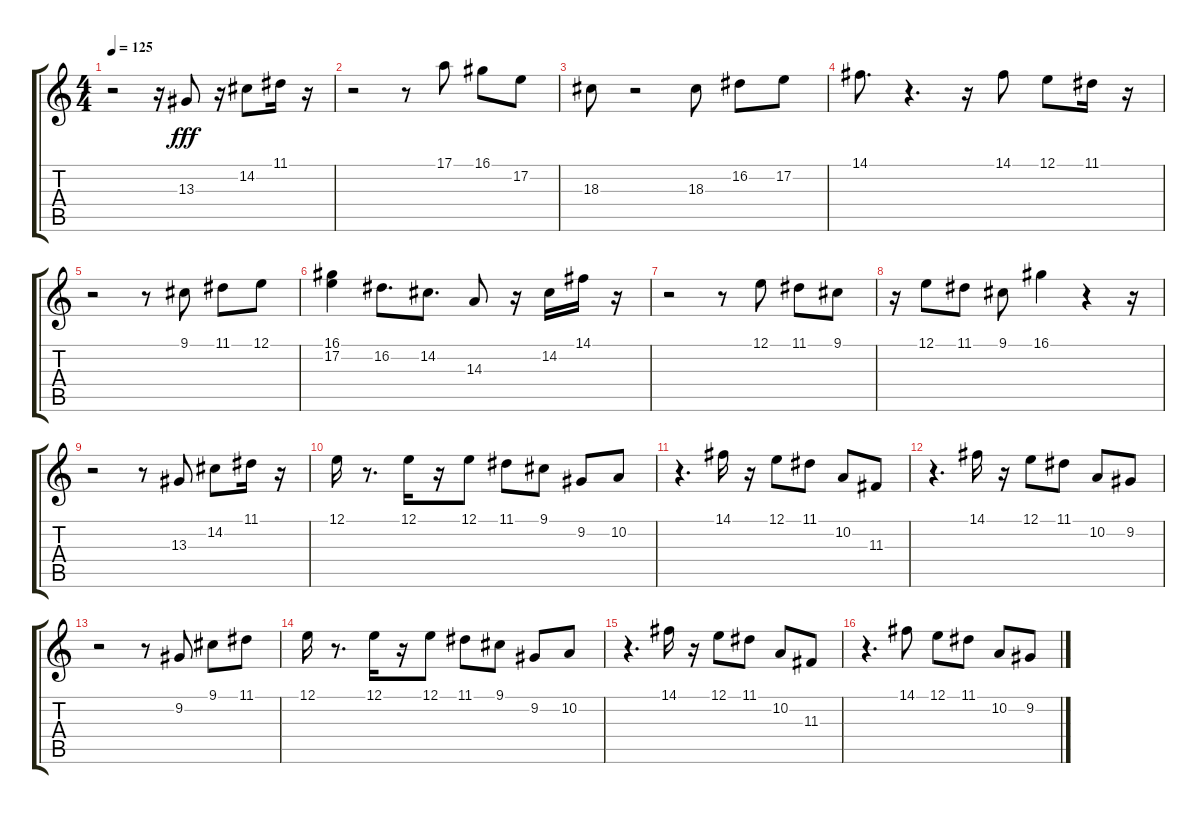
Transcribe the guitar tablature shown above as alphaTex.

\track "" {instrument tangoaccordion}
\staff {score tabs}
\tuning (E4 B3 G3 D3 A2 E2) {hide}
\ts (4 4)
\tempo 125
\clef g2
\ks c
r.2{dy fff} r.16 13.3.8 r.16 14.2.8 11.1.16 r.16 |
r.2 r.8 17.1.8 16.1.8 17.2.8 |
18.3.8 r.2 18.3.8 16.2.8 17.2.8 |
14.1.8{d} r.4{d} r.16 14.1.8 12.1.8 11.1.16 r.16 |
r.2 r.8 9.1.8 11.1.8 12.1.8 |
(16.1 17.2).4 16.2.8{d} 14.2.8{d} 14.3.8 r.16 14.2.16 14.1.16 r.16 |
r.2 r.8 12.1.8 11.1.8 9.1.8 |
r.16 12.1.8 11.1.8 9.1.8 16.1.4 r.4 r.16 |
r.2 r.8 13.3.8 14.2.8 11.1.16 r.16 |
12.1.16 r.8{d} 12.1.16 r.16 12.1.8 11.1.8 9.1.8 9.2.8 10.2.8 |
r.4{d} 14.1.16 r.16 12.1.8 11.1.8 10.2.8 11.3.8 |
r.4{d} 14.1.16 r.16 12.1.8 11.1.8 10.2.8 9.2.8 |
r.2 r.8 9.2.8 9.1.8 11.1.8 |
12.1.16 r.8{d} 12.1.16 r.16 12.1.8 11.1.8 9.1.8 9.2.8 10.2.8 |
r.4{d} 14.1.16 r.16 12.1.8 11.1.8 10.2.8 11.3.8 |
r.4{d} 14.1.8 12.1.8 11.1.8 10.2.8 9.2.8
